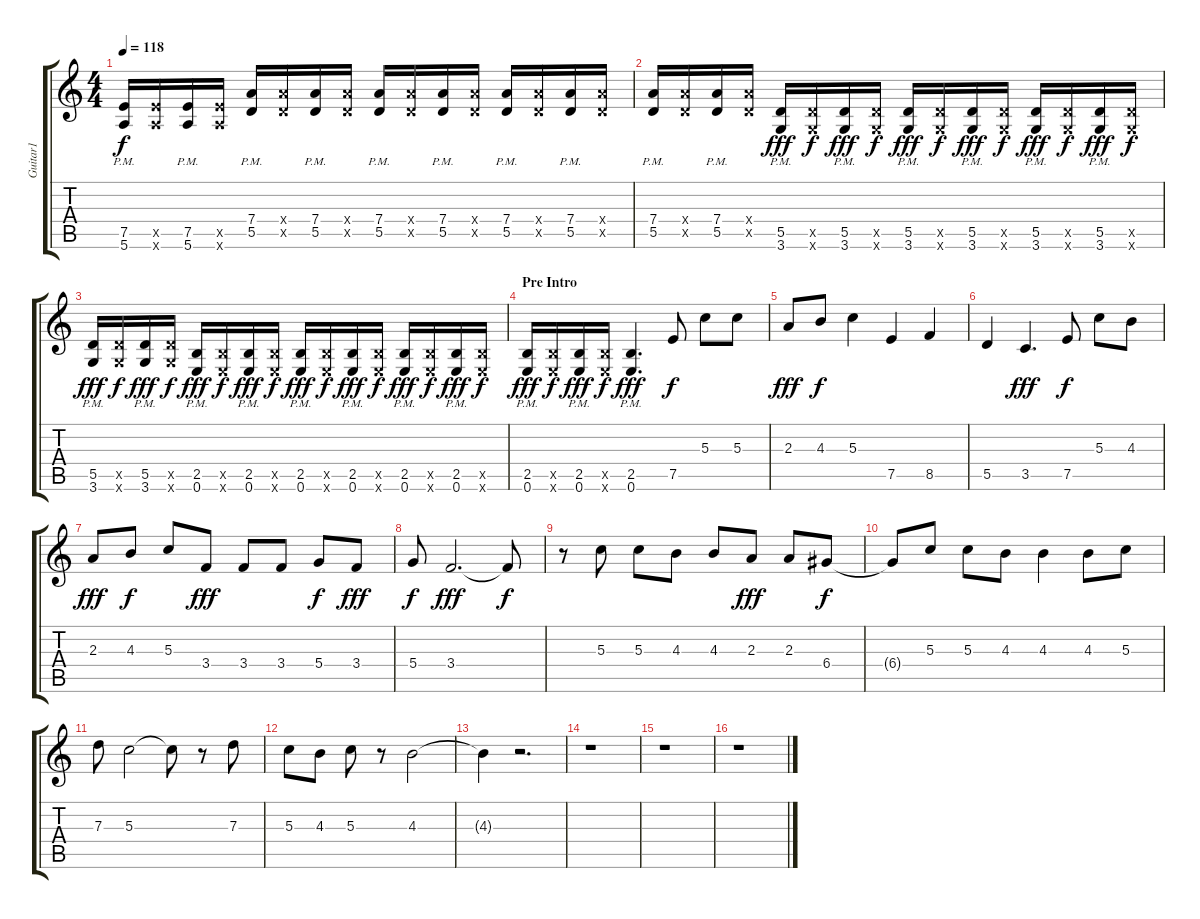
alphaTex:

\track ("Guitar1" "Guitar1") {instrument distortionguitar}
\staff {score tabs}
\tuning (E4 B3 G3 D3 A2 E2) {hide}
\ts (4 4)
\tempo 118
\clef g2
\ks c
(7.5{pm} 5.6).16{dy f} (7.5{x} 5.6{x}).16 (7.5{pm} 5.6).16 (7.5{x} 5.6{x}).16 (7.4 5.5{pm}).16 (7.4{x} 5.5{x}).16 (7.4 5.5{pm}).16 (7.4{x} 5.5{x}).16 (7.4 5.5{pm}).16 (7.4{x} 5.5{x}).16 (7.4 5.5{pm}).16 (7.4{x} 5.5{x}).16 (7.4 5.5{pm}).16 (7.4{x} 5.5{x}).16 (7.4 5.5{pm}).16 (7.4{x} 5.5{x}).16 |
(7.4 5.5{pm}).16 (7.4{x} 5.5{x}).16 (7.4 5.5{pm}).16 (7.4{x} 5.5{x}).16 (5.5 3.6{pm}).16{dy fff} (5.5{x} 3.6{x}).16{dy f} (5.5 3.6{pm}).16{dy fff} (5.5{x} 3.6{x}).16{dy f} (5.5 3.6{pm}).16{dy fff} (5.5{x} 3.6{x}).16{dy f} (5.5 3.6{pm}).16{dy fff} (5.5{x} 3.6{x}).16{dy f} (5.5 3.6{pm}).16{dy fff} (5.5{x} 3.6{x}).16{dy f} (5.5 3.6{pm}).16{dy fff} (5.5{x} 3.6{x}).16{dy f} |
(5.5 3.6{pm}).16{dy fff} (5.5{x} 3.6{x}).16{dy f} (5.5 3.6{pm}).16{dy fff} (5.5{x} 3.6{x}).16{dy f} (2.5 0.6{pm}).16{dy fff} (2.5{x} 0.6{x}).16{dy f} (2.5 0.6{pm}).16{dy fff} (2.5{x} 0.6{x}).16{dy f} (2.5 0.6{pm}).16{dy fff} (2.5{x} 0.6{x}).16{dy f} (2.5 0.6{pm}).16{dy fff} (2.5{x} 0.6{x}).16{dy f} (2.5 0.6{pm}).16{dy fff} (2.5{x} 0.6{x}).16{dy f} (2.5 0.6{pm}).16{dy fff} (2.5{x} 0.6{x}).16{dy f} |
\section ("" "Pre Intro")
(2.5 0.6{pm}).16{dy fff} (2.5{x} 0.6{x}).16{dy f} (2.5 0.6{pm}).16{dy fff} (2.5{x} 0.6{x}).16{dy f} (2.5 0.6{pm}).4{d dy fff} 7.5.8{dy f} 5.3.8 5.3.8 |
2.3.8{dy fff} 4.3.8{dy f} 5.3.4 7.5.4 8.5.4 |
5.5.4 3.5.4{d dy fff} 7.5.8{dy f} 5.3.8 4.3.8 |
2.3.8{dy fff} 4.3.8{dy f} 5.3.8 3.4.8{dy fff} 3.4.8 3.4.8 5.4.8{dy f} 3.4.8{dy fff} |
5.4.8{dy f} 3.4.2{d dy fff} 3.4{t}.8{dy f} |
r.8 5.3.8 5.3.8 4.3.8 4.3.8 2.3.8{dy fff} 2.3.8 6.4.8{dy f} |
6.4{t}.8 5.3.8 5.3.8 4.3.8 4.3.4 4.3.8 5.3.8 |
7.3.8 5.3.2 5.3{t}.8 r.8 7.3.8 |
5.3.8 4.3.8 5.3.8 r.8 4.3.2 |
4.3{t}.4 r.2{d} |
r.1 |
r.1 |
r.1
